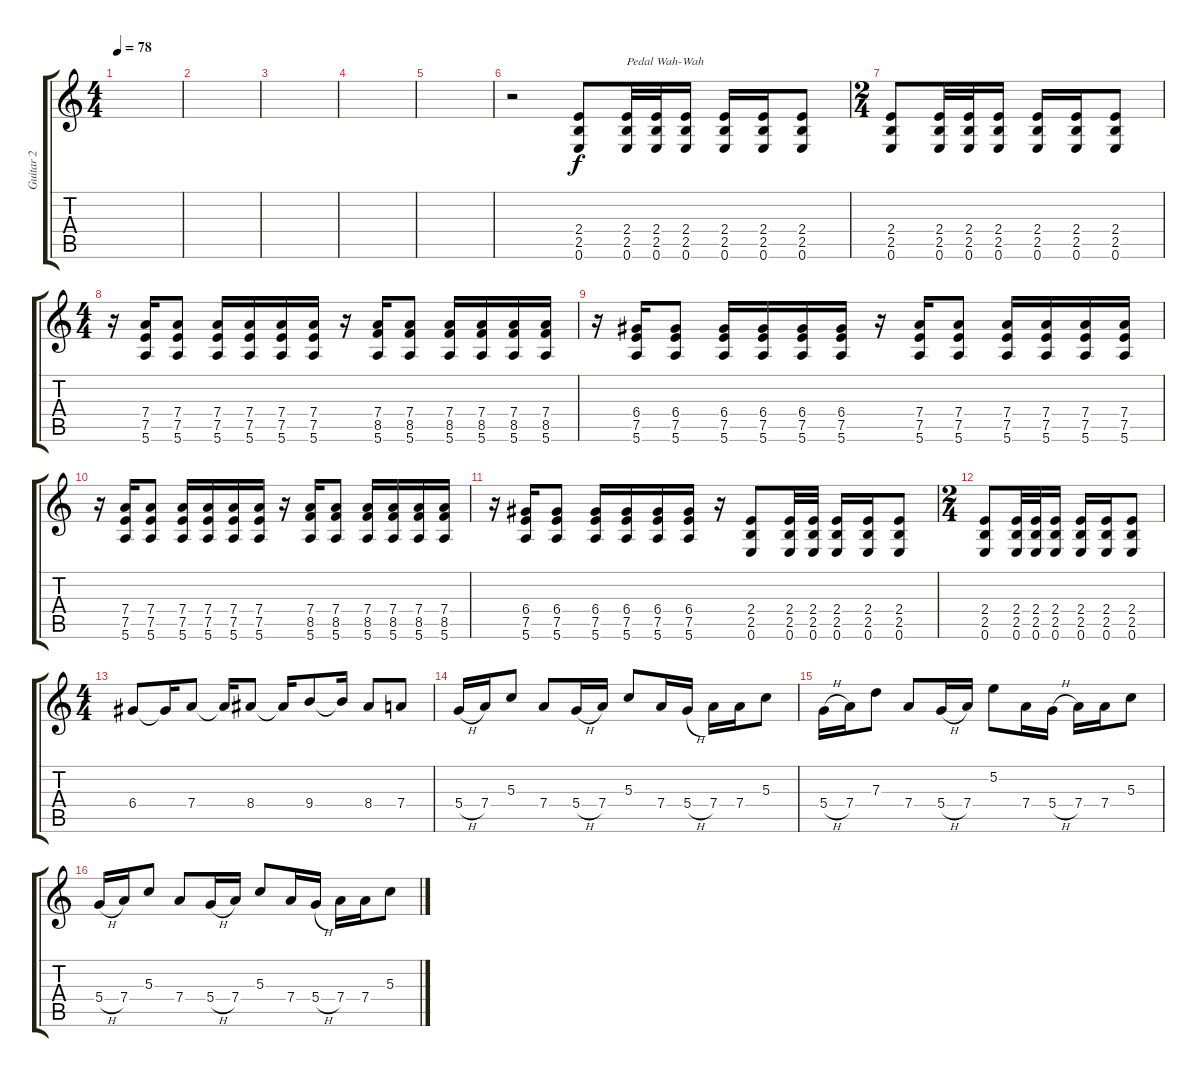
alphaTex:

\track ("Guitar 2" "Guitar 2") {instrument distortionguitar}
\staff {score tabs}
\tuning (E4 B3 G3 D3 A2 E2) {hide}
\ts (4 4)
\tempo 78
\clef g2
\ks c
|
|
|
|
|
r.2 (2.4 2.5 0.6).8{balance 0} (2.4 2.5 0.6).32{txt "Pedal Wah-Wah"} (2.4 2.5 0.6).32 (2.4 2.5 0.6).16 (2.4 2.5 0.6).16 (2.4 2.5 0.6).16 (2.4 2.5 0.6).8 |
\ts (2 4)
(2.4 2.5 0.6).8 (2.4 2.5 0.6).32 (2.4 2.5 0.6).32 (2.4 2.5 0.6).16 (2.4 2.5 0.6).16 (2.4 2.5 0.6).16 (2.4 2.5 0.6).8 |
\ts (4 4)
r.16 (7.4 7.5 5.6).16{balance 8} (7.4 7.5 5.6).8 (7.4 7.5 5.6).16 (7.4 7.5 5.6).16 (7.4 7.5 5.6).16 (7.4 7.5 5.6).16 r.16 (7.4 8.5 5.6).16 (7.4 8.5 5.6).8 (7.4 8.5 5.6).16 (7.4 8.5 5.6).16 (7.4 8.5 5.6).16 (7.4 8.5 5.6).16 |
r.16 (6.4 7.5 5.6).16 (6.4 7.5 5.6).8 (6.4 7.5 5.6).16 (6.4 7.5 5.6).16 (6.4 7.5 5.6).16 (6.4 7.5 5.6).16 r.16 (7.4 7.5 5.6).16 (7.4 7.5 5.6).8 (7.4 7.5 5.6).16 (7.4 7.5 5.6).16 (7.4 7.5 5.6).16 (7.4 7.5 5.6).16 |
r.16 (7.4 7.5 5.6).16 (7.4 7.5 5.6).8 (7.4 7.5 5.6).16 (7.4 7.5 5.6).16 (7.4 7.5 5.6).16 (7.4 7.5 5.6).16 r.16 (7.4 8.5 5.6).16 (7.4 8.5 5.6).8 (7.4 8.5 5.6).16 (7.4 8.5 5.6).16 (7.4 8.5 5.6).16 (7.4 8.5 5.6).16 |
r.16 (6.4 7.5 5.6).16 (6.4 7.5 5.6).8 (6.4 7.5 5.6).16 (6.4 7.5 5.6).16 (6.4 7.5 5.6).16 (6.4 7.5 5.6).16 r.16 (2.4 2.5 0.6).8 (2.4 2.5 0.6).32 (2.4 2.5 0.6).32 (2.4 2.5 0.6).16 (2.4 2.5 0.6).16 (2.4 2.5 0.6).8 |
\ts (2 4)
(2.4 2.5 0.6).8 (2.4 2.5 0.6).32 (2.4 2.5 0.6).32 (2.4 2.5 0.6).16 (2.4 2.5 0.6).16 (2.4 2.5 0.6).16 (2.4 2.5 0.6).8 |
\ts (4 4)
6.4.8 6.4{t}.16 7.4.8 7.4{t}.16 8.4.8 8.4{t}.16 9.4.8 9.4{t}.16 8.4.8 7.4.8 |
5.4{h}.16{balance 8} 7.4.16 5.3.8 7.4.8 5.4{h}.16 7.4.16 5.3.8 7.4.16 5.4{h}.16 7.4.16 7.4.16 5.3.8 |
5.4{h}.16 7.4.16 7.3.8 7.4.8 5.4{h}.16 7.4.16 5.2.8 7.4.16 5.4{h}.16 7.4.16 7.4.16 5.3.8 |
5.4{h}.16 7.4.16 5.3.8 7.4.8 5.4{h}.16 7.4.16 5.3.8 7.4.16 5.4{h}.16 7.4.16 7.4.16 5.3.8
